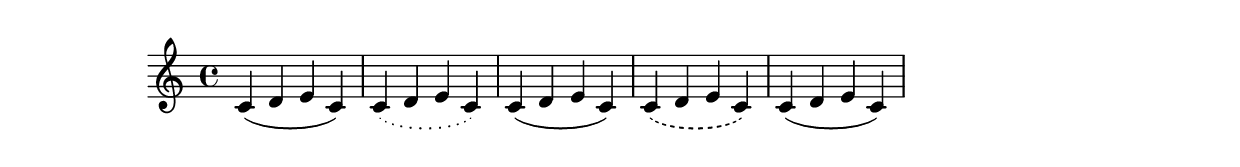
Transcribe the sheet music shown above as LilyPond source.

%% Do not edit this file; it is auto-generated from LSR http://lsr.dsi.unimi.it
%% This file is in the public domain.
\version "2.13.1"

\header {
  lsrtags = "expressive-marks, editorial-annotations"

%% Translation of GIT committish: b2d4318d6c53df8469dfa4da09b27c15a374d0ca
  texidoces = "
Se puede cambiar el aspecto de las ligaduras de expresión de
continuas a punteadas o intermitentes.

"
  doctitlees = "Modificar el aspecto continuo de una ligadura de expresión a punteado o intermitente"

  texidoc = "
The appearance of slurs may be changed from solid to dotted or dashed. 

"
  doctitle = "Changing the appearance of a slur from solid to dotted or dashed"
} % begin verbatim

\relative c' {
  c4( d e c)
  \slurDotted
  c4( d e c)
  \slurSolid
  c4( d e c)
  \slurDashed
  c4( d e c)
  \slurSolid
  c4( d e c)
}


